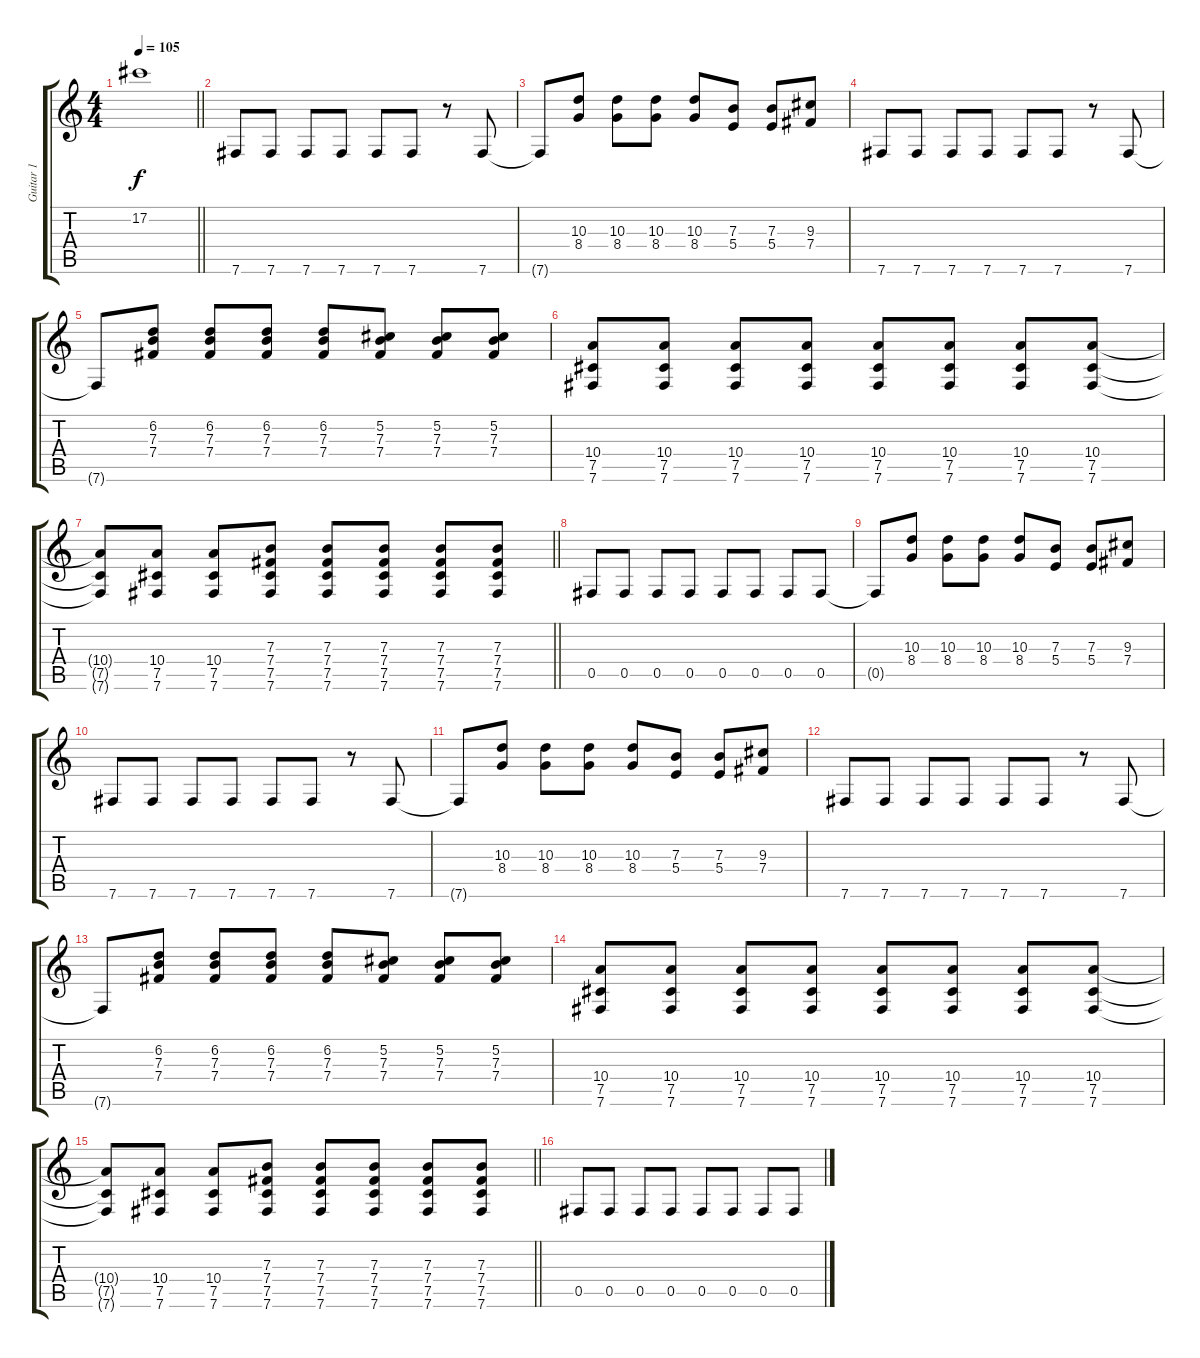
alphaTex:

\track ("Guitar 1" "Guitar 1") {instrument distortionguitar}
\staff {score tabs}
\tuning (Db4 Ab3 E3 B2 Gb2 B1) {hide}
\ts (4 4)
\tempo 105
\clef g2
\barLineRight lightlight
\ks c
17.2{t}.1{dy f} |
\section ("" "")
7.6.8{volume 14 instrument distortionguitar} 7.6.8 7.6.8 7.6.8 7.6.8 7.6.8 r.8 7.6.8 |
7.6{t}.8 (10.3 8.4).8 (10.3 8.4).8 (10.3 8.4).8 (10.3 8.4).8 (7.3 5.4).8 (7.3 5.4).8 (9.3 7.4).8 |
7.6.8{instrument distortionguitar} 7.6.8 7.6.8 7.6.8 7.6.8 7.6.8 r.8 7.6.8 |
7.6{t}.8 (6.2 7.3 7.4).8 (6.2 7.3 7.4).8 (6.2 7.3 7.4).8 (6.2 7.3 7.4).8 (5.2 7.3 7.4).8 (5.2 7.3 7.4).8 (5.2 7.3 7.4).8 |
(10.4 7.5 7.6).8 (10.4 7.5 7.6).8 (10.4 7.5 7.6).8 (10.4 7.5 7.6).8 (10.4 7.5 7.6).8 (10.4 7.5 7.6).8 (10.4 7.5 7.6).8 (10.4 7.5 7.6).8 |
\barLineRight lightlight
(10.4{t} 7.5{t} 7.6{t}).8 (10.4 7.5 7.6).8 (10.4 7.5 7.6).8 (7.3 7.4 7.5 7.6).8 (7.3 7.4 7.5 7.6).8 (7.3 7.4 7.5 7.6).8 (7.3 7.4 7.5 7.6).8 (7.3 7.4 7.5 7.6).8 |
0.5.8 0.5.8 0.5.8 0.5.8 0.5.8 0.5.8 0.5.8 0.5.8 |
0.5{t}.8 (10.3 8.4).8 (10.3 8.4).8 (10.3 8.4).8 (10.3 8.4).8 (7.3 5.4).8 (7.3 5.4).8 (9.3 7.4).8 |
7.6.8{instrument distortionguitar} 7.6.8 7.6.8 7.6.8 7.6.8 7.6.8 r.8 7.6.8 |
7.6{t}.8 (10.3 8.4).8 (10.3 8.4).8 (10.3 8.4).8 (10.3 8.4).8 (7.3 5.4).8 (7.3 5.4).8 (9.3 7.4).8 |
7.6.8{instrument distortionguitar} 7.6.8 7.6.8 7.6.8 7.6.8 7.6.8 r.8 7.6.8 |
7.6{t}.8 (6.2 7.3 7.4).8 (6.2 7.3 7.4).8 (6.2 7.3 7.4).8 (6.2 7.3 7.4).8 (5.2 7.3 7.4).8 (5.2 7.3 7.4).8 (5.2 7.3 7.4).8 |
(10.4 7.5 7.6).8 (10.4 7.5 7.6).8 (10.4 7.5 7.6).8 (10.4 7.5 7.6).8 (10.4 7.5 7.6).8 (10.4 7.5 7.6).8 (10.4 7.5 7.6).8 (10.4 7.5 7.6).8 |
\barLineRight lightlight
(10.4{t} 7.5{t} 7.6{t}).8 (10.4 7.5 7.6).8 (10.4 7.5 7.6).8 (7.3 7.4 7.5 7.6).8 (7.3 7.4 7.5 7.6).8 (7.3 7.4 7.5 7.6).8 (7.3 7.4 7.5 7.6).8 (7.3 7.4 7.5 7.6).8 |
0.5.8 0.5.8 0.5.8 0.5.8 0.5.8 0.5.8 0.5.8 0.5.8
